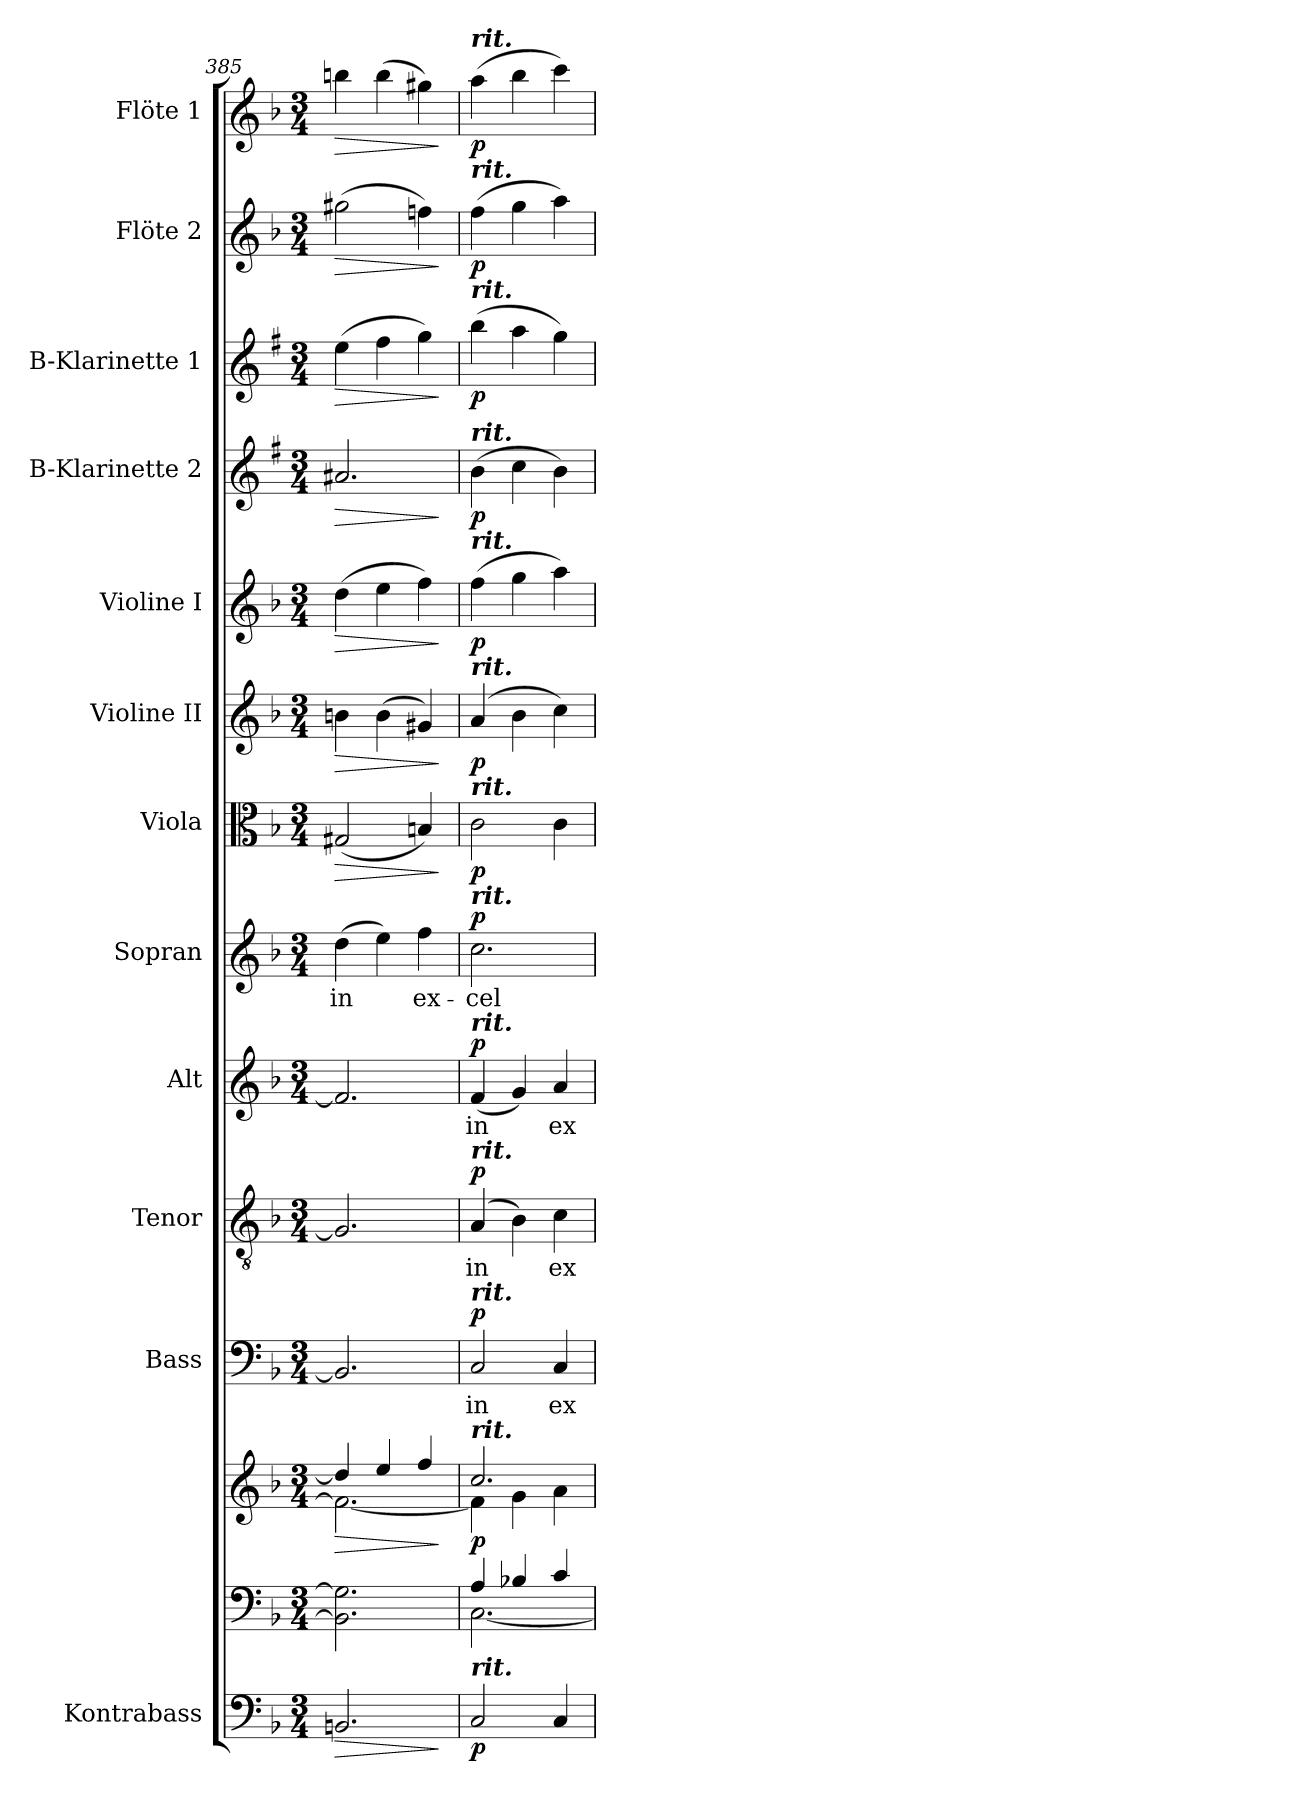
**kern	**dynam	**kern	**kern	**dynam	**kern	**text	**dynam	**kern	**text	**dynam	**kern	**text	**dynam	**kern	**text	**dynam	**kern	**dynam	**kern	**dynam	**kern	**dynam	**kern	**dynam	**kern	**dynam	**kern	**dynam	**kern	**dynam
*part13	*part13	*part12	*part12	*part12	*part11	*part11	*part11	*part10	*part10	*part10	*part9	*part9	*part9	*part8	*part8	*part8	*part7	*part7	*part6	*part6	*part5	*part5	*part4	*part4	*part3	*part3	*part2	*part2	*part1	*part1
*staff14	*staff14	*staff13	*staff12	*staff12/13	*staff11	*staff11	*staff11	*staff10	*staff10	*staff10	*staff9	*staff9	*staff9	*staff8	*staff8	*staff8	*staff7	*staff7	*staff6	*staff6	*staff5	*staff5	*staff4	*staff4	*staff3	*staff3	*staff2	*staff2	*staff1	*staff1
*I"Kontrabass	*	*	*	*	*I"Bass	*	*	*I"Tenor	*	*	*I"Alt	*	*	*I"Sopran	*	*	*I"Viola	*	*I"Violine II	*	*I"Violine I	*	*I"B-Klarinette 2	*	*I"B-Klarinette 1	*	*I"Flöte 2	*	*I"Flöte 1	*
*I'Kb.	*	*	*	*	*I'B.	*	*	*I'T.	*	*	*I'A.	*	*	*I'S.	*	*	*I'Vla.	*	*I'Vl. II	*	*I'Vl. I	*	*I'B Kl. 2	*	*I'B Kl. 1	*	*I'Fl. 2	*	*I'Fl. 1	*
*clefF4	*	*clefF4	*clefG2	*	*clefF4	*	*	*clefGv2	*	*	*clefG2	*	*	*clefG2	*	*	*clefC3	*	*clefG2	*	*clefG2	*	*clefG2	*	*clefG2	*	*clefG2	*	*clefG2	*
*ITrd7c12	*	*	*	*	*	*	*	*	*	*	*	*	*	*	*	*	*	*	*	*	*	*	*ITrd1c2	*	*ITrd1c2	*	*	*	*	*
*k[b-]	*	*k[b-]	*k[b-]	*	*k[b-]	*	*	*k[b-]	*	*	*k[b-]	*	*	*k[b-]	*	*	*k[b-]	*	*k[b-]	*	*k[b-]	*	*k[b-]	*	*k[b-]	*	*k[b-]	*	*k[b-]	*
*F:	*	*F:	*F:	*	*F:	*	*	*F:	*	*	*F:	*	*	*F:	*	*	*F:	*	*F:	*	*F:	*	*F:	*	*F:	*	*F:	*	*F:	*
*M3/4	*	*M3/4	*M3/4	*	*M3/4	*	*	*M3/4	*	*	*M3/4	*	*	*M3/4	*	*	*M3/4	*	*M3/4	*	*M3/4	*	*M3/4	*	*M3/4	*	*M3/4	*	*M3/4	*
=385	=385	=385	=385	=385	=385	=385	=385	=385	=385	=385	=385	=385	=385	=385	=385	=385	=385	=385	=385	=385	=385	=385	=385	=385	=385	=385	=385	=385	=385	=385
!	!LO:HP:b	!	!	!LO:HP:b	!	!	!	!	!	!	!	!	!	!	!LO:LY:b	!	!	!LO:HP:b	!	!LO:HP:b	!	!LO:HP:b	!	!LO:HP:b	!	!LO:HP:b	!	!LO:HP:b	!	!LO:HP:b
*	*	*	*^	*	*	*	*	*	*	*	*	*	*	*	*	*	*	*	*	*	*	*	*	*	*	*	*	*	*	*
2.BBBn/	>	2.BB\] 2.G#\]	4dd/]	2.f\_	>	2.BB/]	.	.	2.G#/]	.	.	2.f/]	.	.	(>4dd\	in	.	(<2G#X/	>	4bn\	>	(>4dd\	>	2.g#X/	>	(>4dd\	>	(>2gg#X\	>	4bbn\	>
.	.	.	4ee/	.	.	.	.	.	.	.	.	.	.	.	4ee\)	.	.	.	.	(>4b\	.	4ee\	.	.	.	4ee\	.	.	.	(>4bb\	.
!	!	!	!	!	!	!	!	!	!	!	!	!	!	!	!	!LO:LY:b	!	!	!	!	!	!	!	!	!	!	!	!	!	!	!
.	.	.	4ff/	.	.	.	.	.	.	.	.	.	.	.	4ff\	ex-	.	4Bn/)	.	4g#X/)	.	4ff\)	.	.	.	4ff\)	.	4ffn\)	.	4gg#X\)	.
*	*	*	*v	*v	*	*	*	*	*	*	*	*	*	*	*	*	*	*	*	*	*	*	*	*	*	*	*	*	*	*	*
.	]	.	.	]	.	.	.	.	.	.	.	.	.	.	.	.	.	]	.	]	.	]	.	]	.	]	.	]	.	]
=386	=386	=386	=386	=386	=386	=386	=386	=386	=386	=386	=386	=386	=386	=386	=386	=386	=386	=386	=386	=386	=386	=386	=386	=386	=386	=386	=386	=386	=386	=386
*	*	*^	*^	*	*	*	*	*	*	*	*	*	*	*	*	*	*	*	*	*	*	*	*	*	*	*	*	*	*	*
!	!	!	!	!	!	!	!	!	!	!	!	!	!	!	!	!	!	!	!	!	!	!	!	!	!	!	!	!	!	!	!LO:TX:a:Bi:t=rit.	!
!	!	!	!	!	!	!	!	!	!	!	!	!	!	!	!	!	!	!	!	!	!	!	!	!	!	!	!	!	!LO:TX:a:Bi:t=rit.	!	!	!
!	!	!	!	!	!	!	!	!	!	!	!	!	!	!	!	!	!	!	!	!	!	!	!	!	!	!	!LO:TX:a:Bi:t=rit.	!	!	!	!	!
!	!	!	!	!	!	!	!	!	!	!	!	!	!	!	!	!	!	!	!	!	!	!	!	!	!LO:TX:a:Bi:t=rit.	!	!	!	!	!	!	!
!	!	!	!	!	!	!	!	!	!	!	!	!	!	!	!	!	!	!	!	!	!	!	!LO:TX:a:Bi:t=rit.	!	!	!	!	!	!	!	!	!
!	!	!	!	!	!	!	!	!	!	!	!	!	!	!	!	!	!	!	!	!	!LO:TX:a:Bi:t=rit.	!	!	!	!	!	!	!	!	!	!	!
!	!	!	!	!	!	!	!	!	!	!	!	!	!	!	!	!	!	!	!LO:TX:a:Bi:t=rit.	!	!	!	!	!	!	!	!	!	!	!	!	!
!	!	!	!	!	!	!	!	!	!	!	!	!	!	!	!	!LO:TX:a:Bi:t=rit.	!	!	!	!	!	!	!	!	!	!	!	!	!	!	!	!
!	!	!	!	!	!	!	!	!	!	!	!	!	!LO:TX:a:Bi:t=rit.	!	!	!	!	!	!	!	!	!	!	!	!	!	!	!	!	!	!	!
!	!	!	!	!	!	!	!	!	!	!LO:TX:a:Bi:t=rit.	!	!	!	!	!	!	!	!	!	!	!	!	!	!	!	!	!	!	!	!	!	!
!	!	!	!	!	!	!	!LO:TX:a:Bi:t=rit.	!	!	!	!	!	!	!	!	!	!	!	!	!	!	!	!	!	!	!	!	!	!	!	!	!
!	!	!	!	!LO:TX:a:Bi:t=rit.	!	!	!	!	!	!	!	!	!	!	!	!	!	!	!	!	!	!	!	!	!	!	!	!	!	!	!	!
!LO:TX:a:Bi:t=rit.	!	!	!	!	!	!	!	!	!	!	!	!	!	!	!	!	!	!	!	!	!	!	!	!	!	!	!	!	!	!	!	!
!	!LO:DY:b	!	!	!	!	!LO:DY:b	!	!LO:LY:b	!LO:DY:a	!	!LO:LY:b	!LO:DY:a	!	!LO:LY:b	!LO:DY:a	!	!LO:LY:b	!LO:DY:a	!	!LO:DY:b	!	!LO:DY:b	!	!LO:DY:b	!	!LO:DY:b	!	!LO:DY:b	!	!LO:DY:b	!	!LO:DY:b
2CC/	p	4A/	[<2.C\	2.cc/	4f\]	p	2C/	in	p	(4A/	in	p	(<4f/	in	p	2.cc\	-cel-	p	2c\	p	(4a/	p	(>4ff\	p	(>4a\	p	(>4aa\	p	(>4ff\	p	(>4aa\	p
.	.	4B-X/	.	.	4g\	.	.	.	.	4B-\)	.	.	4g/)	.	.	.	.	.	.	.	4b-\	.	4gg\	.	4b-\	.	4gg\	.	4gg\	.	4bb-\	.
!	!	!	!	!	!	!	!	!LO:LY:b	!	!	!LO:LY:b	!	!	!LO:LY:b	!	!	!	!	!	!	!	!	!	!	!	!	!	!	!	!	!	!
4CC/	.	4c/	.	.	4a\	.	4C/	ex-	.	4c\	ex-	.	4a/	ex-	.	.	.	.	4c\	.	4cc\)	.	4aa\)	.	4a\)	.	4ff\)	.	4aa\)	.	4ccc\)	.
*	*	*v	*v	*	*	*	*	*	*	*	*	*	*	*	*	*	*	*	*	*	*	*	*	*	*	*	*	*	*	*	*	*
*	*	*	*v	*v	*	*	*	*	*	*	*	*	*	*	*	*	*	*	*	*	*	*	*	*	*	*	*	*	*	*	*
=	=	=	=	=	=	=	=	=	=	=	=	=	=	=	=	=	=	=	=	=	=	=	=	=	=	=	=	=	=	=
*-	*-	*-	*-	*-	*-	*-	*-	*-	*-	*-	*-	*-	*-	*-	*-	*-	*-	*-	*-	*-	*-	*-	*-	*-	*-	*-	*-	*-	*-	*-
